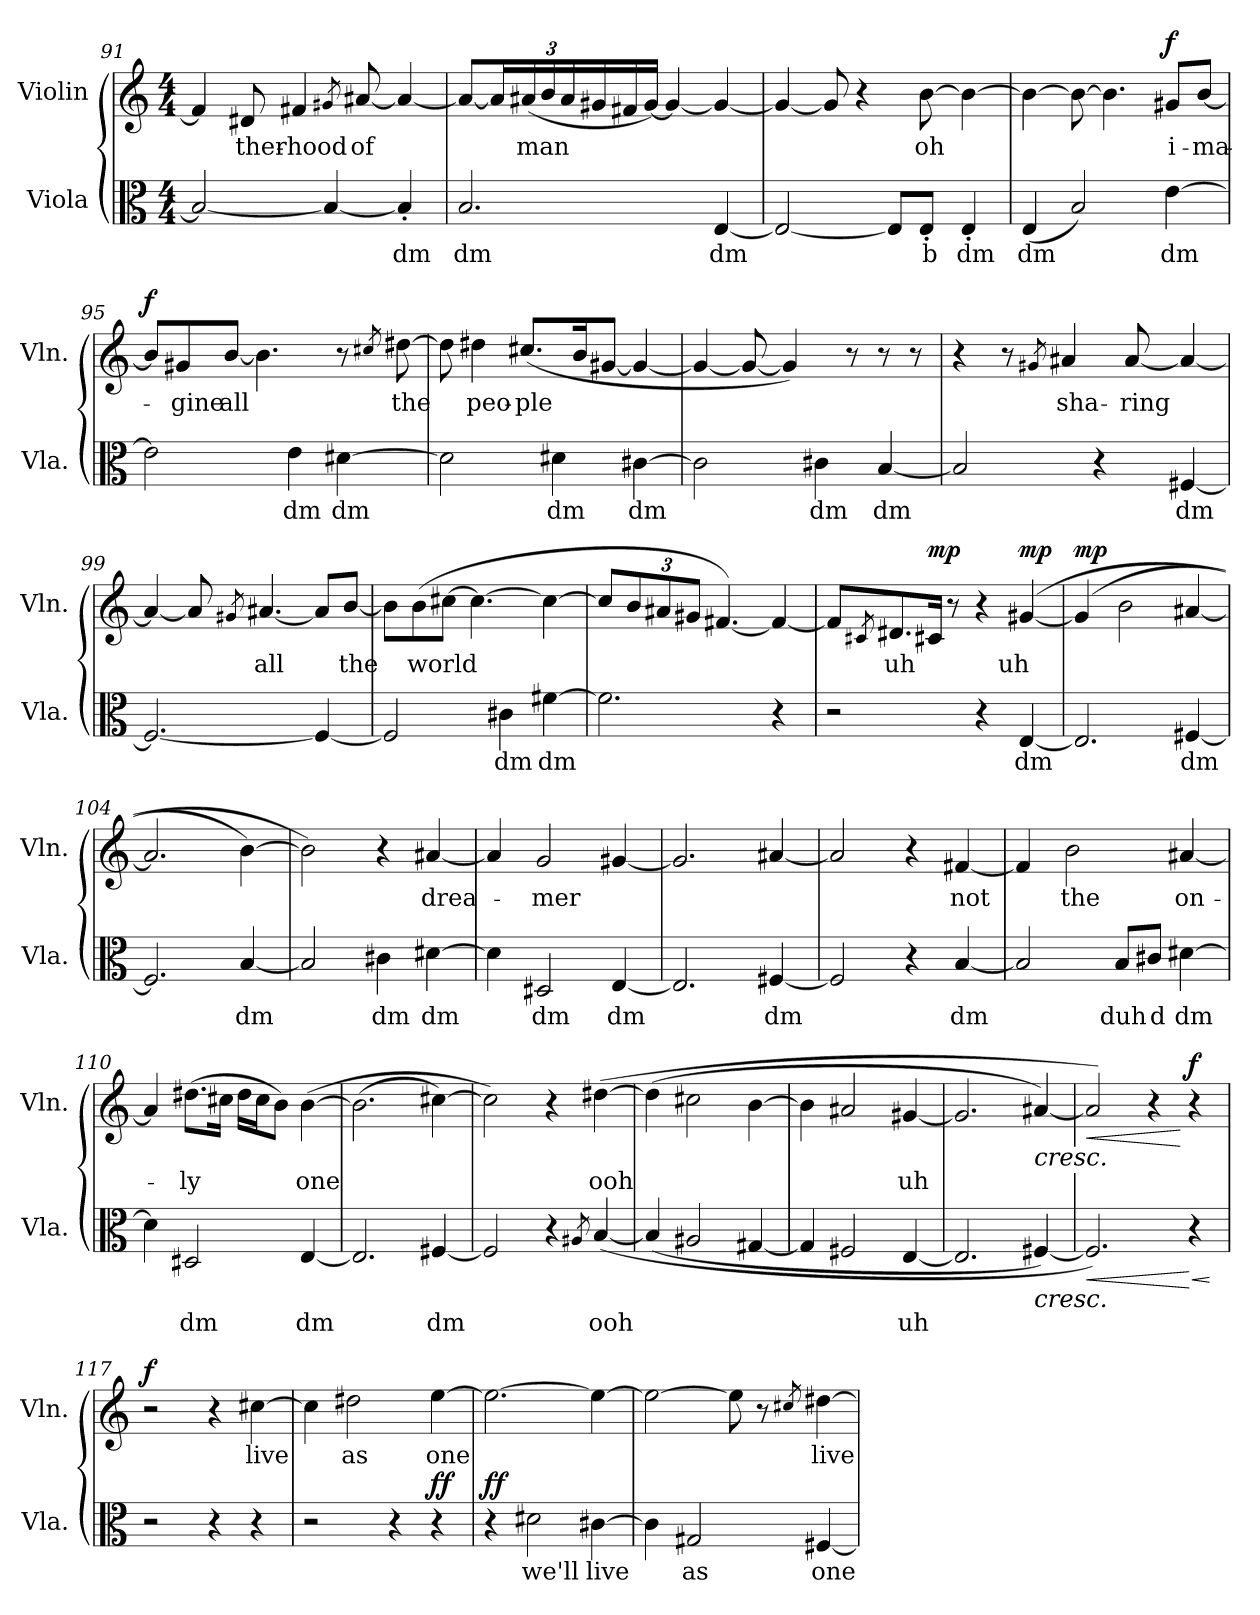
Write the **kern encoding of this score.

**kern	**text	**dynam	**kern	**text	**dynam
*part2	*part2	*part2	*part1	*part1	*part1
*staff2	*staff2	*staff2	*staff1	*staff1	*staff1
*I"Viola	*	*	*I"Violin	*	*
*I'Vla.	*	*	*I'Vln.	*	*
*clefC3	*	*	*clefG2	*	*
*k[]	*	*	*k[]	*	*
*M4/4	*	*	*M4/4	*	*
=91	=91	=91	=91	=91	=91
2B/_	.	.	4f#/]	.	.
.	.	.	8d#X/	-ther-	.
.	.	.	4f#X/	-hood	.
4B/_	.	.	.	.	.
.	.	.	8qg#X/	.	.
.	.	.	[8a#X/	of	.
4B'/]	dm	.	4a#/_	.	.
!!LO:LB:g=z
=92	=92	=92	=92	=92	=92
2.B/	dm	.	8a#/L_	.	.
.	.	.	16a#/L]	.	.
*	*	*	*Xbrackettup	*	*
.	.	.	(24a#X/	man	.
.	.	.	24b/	.	.
.	.	.	24a#/	.	.
.	.	.	16g#X/	.	.
.	.	.	16f#X/	.	.
.	.	.	[16g#/JJ)	.	.
.	.	.	4g#/_	.	.
[4E/	dm	.	4g#/_	.	.
=93	=93	=93	=93	=93	=93
2E/_	.	.	4g#/_	.	.
.	.	.	8g#/]	.	.
.	.	.	4r	.	.
8E/L]	.	.	.	.	.
8E'/J	b	.	[8b\	oh	.
4E'/	dm	.	4b\_	.	.
=94	=94	=94	=94	=94	=94
(4E/	dm	.	4b\_	.	.
2B/)	.	.	8b\_	.	.
.	.	.	4.b\]	.	.
!	!	!	!	!	!LO:DY:b
[4e\	dm	.	8g#X/L	i-	f
.	.	.	[8b/J	-ma-	.
=95	=95	=95	=95	=95	=95
!	!	!	!	!	!LO:DY:b
2e\]	.	.	8b/L]	.	f
.	.	.	8g#X/	-gine	.
.	.	.	[8b/J	all	.
.	.	.	4.b\]	.	.
4e\	dm	.	.	.	.
[4d#X\	dm	.	8r	.	.
.	.	.	8qcc#X/	.	.
.	.	.	[8dd#X\	the	.
!!LO:LB:g=z
=96	=96	=96	=96	=96	=96
2d#\]	.	.	8dd#\]	.	.
.	.	.	4dd#X\	peo-	.
.	.	.	(8.cc#X/L	-ple	.
4d#X\	dm	.	.	.	.
.	.	.	16b/K	.	.
.	.	.	[8g#X/J	.	.
[4c#X\	dm	.	4g#/_	.	.
=97	=97	=97	=97	=97	=97
2c#\]	.	.	4g#/_	.	.
.	.	.	8g#/_	.	.
.	.	.	4g#/])	.	.
4c#X\	dm	.	.	.	.
.	.	.	8r	.	.
[4B/	dm	.	8r	.	.
.	.	.	8r	.	.
=98	=98	=98	=98	=98	=98
2B/]	.	.	4r	.	.
.	.	.	8r	.	.
.	.	.	8qg#X/	.	.
.	.	.	4a#X/	sha-	.
4r	.	.	.	.	.
.	.	.	[8a#/	-ring	.
[4F#X/	dm	.	4a#/_	.	.
=99	=99	=99	=99	=99	=99
2.F#/_	.	.	4a#/_	.	.
.	.	.	8a#/]	.	.
.	.	.	8qg#X/	.	.
.	.	.	[4.a#X/	all	.
4F#/_	.	.	8a#/L]	.	.
.	.	.	[8b/J	the	.
!!LO:PB:g=z
=100	=100	=100	=100	=100	=100
2F#/]	.	.	8b\L]	.	.
.	.	.	(8b\	world	.
.	.	.	[8cc#X\J	.	.
.	.	.	4.cc#\_	.	.
4c#X\	dm	.	.	.	.
[4f#X\	dm	.	4cc#\_	.	.
=101	=101	=101	=101	=101	=101
2.f#\]	.	.	8cc#/L]	.	.
.	.	.	12b/	.	.
.	.	.	12a#X/	.	.
.	.	.	12g#X/J	.	.
.	.	.	[4.f#X/)	.	.
4r	.	.	4f#/_	.	.
=102	=102	=102	=102	=102	=102
2r	.	.	8f#/L]	.	.
.	.	.	8qc#X/	.	.
.	.	.	8.d#X/	uh	.
!	!	!	!	!	!LO:DY:b
.	.	.	16c#/Jk	.	mp
.	.	.	8r	.	.
4r	.	.	4r	.	.
!	!	!	!	!	!LO:DY:b
[4E/	dm	.	([4g#X/	uh	mp
=103	=103	=103	=103	=103	=103
!	!	!	!	!	!LO:DY:b
2.E/]	.	.	(4g#/]	.	mp
.	.	.	2b\	.	.
[4F#X/	dm	.	[4a#X/	.	.
=104	=104	=104	=104	=104	=104
2.F#/]	.	.	2.a#/]	.	.
[4B/	dm	.	[4b\)	.	.
!!LO:LB:g=z
=105	=105	=105	=105	=105	=105
2B/]	.	.	2b\])	.	.
4c#X\	dm	.	4r	.	.
[4d#X\	dm	.	[4a#X/	drea-	.
=106	=106	=106	=106	=106	=106
4d#\]	.	.	4a#/]	.	.
2D#X/	dm	.	2g/	-mer	.
[4E/	dm	.	[4g#X/	.	.
=107	=107	=107	=107	=107	=107
2.E/]	.	.	2.g#/]	.	.
[4F#X/	dm	.	[4a#X/	.	.
=108	=108	=108	=108	=108	=108
2F#/]	.	.	2a#/]	.	.
4r	.	.	4r	.	.
[4B/	dm	.	[4f#X/	not	.
=109	=109	=109	=109	=109	=109
2B/]	.	.	4f#/]	.	.
.	.	.	2b\	the	.
8B/L	duh	.	.	.	.
8c#X/J	d	.	.	.	.
[4d#X\	dm	.	[4a#X/	on-	.
=110	=110	=110	=110	=110	=110
4d#\]	.	.	4a#/]	.	.
2D#X/	dm	.	(8.dd#X\L	-ly	.
.	.	.	16cc#X\Jk	.	.
.	.	.	16dd#\LL	.	.
.	.	.	16cc#\J	.	.
.	.	.	8b\J)	.	.
[4E/	dm	.	([4b\	one	.
!!LO:LB:g=z
=111	=111	=111	=111	=111	=111
2.E/]	.	.	(2.b\]	.	.
[4F#X/	dm	.	[4cc#X\)	.	.
=112	=112	=112	=112	=112	=112
2F#/]	.	.	2cc#\])	.	.
4r	.	.	4r	.	.
8qA#X/	.	.	.	.	.
([4B/	ooh	.	([4dd#X\	ooh	.
=113	=113	=113	=113	=113	=113
(4B/]	.	.	(4dd#\]	.	.
2A#X/	.	.	2cc#X\	.	.
[4G#X/	.	.	[4b\	.	.
=114	=114	=114	=114	=114	=114
4G#/]	.	.	4b\]	.	.
2F#X/	.	.	2a#X/	.	.
[4E/	uh	.	[4g#X/	uh	.
=115	=115	=115	=115	=115	=115
2.E/]	.	.	2.g#/]	.	.
!	!	!LO:HP:b	!	!	!LO:HP:b
[4F#X/)	.	<	[4a#X/)	.	<
=116	=116	=116	=116	=116	=116
!	!	!LO:HP:b	!	!	!LO:HP:b
2.F#/])	.	<	2a#/])	.	<
.	.	.	4r	.	.
!	!	!LO:HP:n=1:b	!	!	!
!	!	!LO:HP:n=1:b	!	!	!LO:DY:n=1:b
4r	.	[ [ < <	4r	.	[ f
.	.	[	.	.	[
=117	=117	=117	=117	=117	=117
!	!	!	!	!	!LO:DY:b
2r	.	.	2r	.	f
4r	.	[	4r	.	.
4r	.	.	[4cc#X\	live	.
=118	=118	=118	=118	=118	=118
2r	.	.	4cc#\]	.	.
.	.	.	2dd#X\	as	.
4r	.	.	.	.	.
!	!	!LO:DY:b	!	!	!
4r	.	ff	[4ee\	one	.
!!LO:LB:g=z
=119	=119	=119	=119	=119	=119
!	!	!LO:DY:b	!	!	!
4r	.	ff	2.ee\_	.	.
2d#X\	we'll	.	.	.	.
[4c#X\	live	.	4ee\_	.	.
=120	=120	=120	=120	=120	=120
4c#\]	.	.	2ee\_	.	.
2G#X/	as	.	.	.	.
.	.	.	8ee\]	.	.
.	.	.	8r	.	.
.	.	.	8qcc#X/	.	.
[4F#X/	one	.	[4dd#X\	live	.
=	=	=	=	=	=
*-	*-	*-	*-	*-	*-
